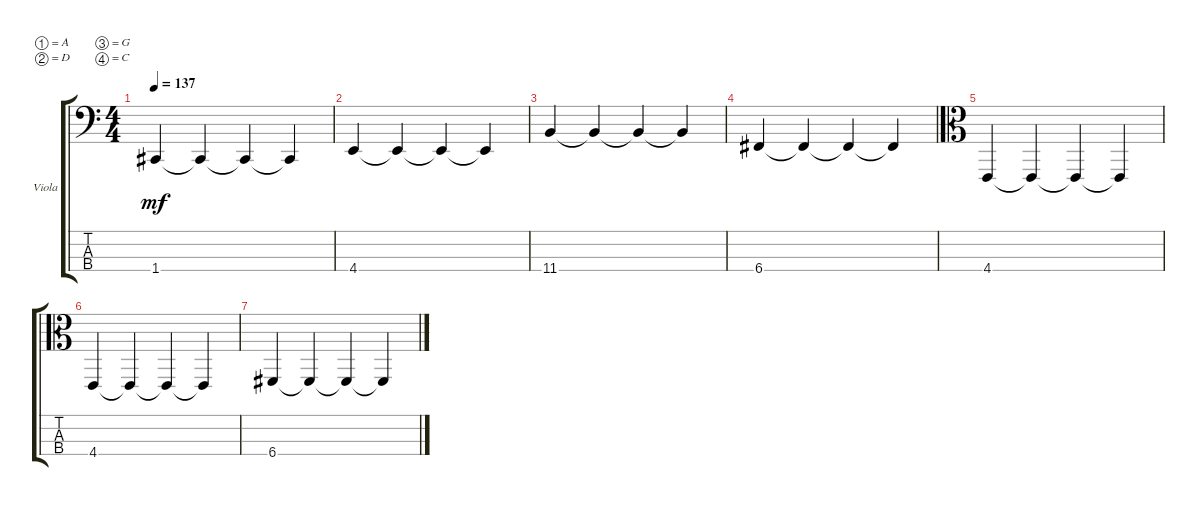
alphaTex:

\defaultSystemsLayout 4
\bracketExtendMode groupsimilarinstruments
\firstSystemTrackNameOrientation horizontal
\otherSystemsTrackNameOrientation horizontal
\track ("Viola" "Viola") {instrument viola}
\staff {score tabs}
\tuning (A4 D4 G3 C2)
\ts (4 4)
\tempo 137
\clef f4
\scale
0.333333
\ks c
1.4.4{dy mf} 1.4{t}.4 1.4{t}.4 1.4{t}.4 |
\scale
0.333333 4.4.4 4.4{t}.4 4.4{t}.4 4.4{t}.4 |
\scale
0.333333 11.4.4 11.4{t}.4 11.4{t}.4 11.4{t}.4 |
\scale
0.333333 6.4.4 6.4{t}.4 6.4{t}.4 6.4{t}.4 |
\clef c3
\scale
0.333333 4.4.4 4.4{t}.4 4.4{t}.4 4.4{t}.4 |
\scale
0.333333 4.4.4 4.4{t}.4 4.4{t}.4 4.4{t}.4 |
\scale
0.333333 6.4.4 6.4{t}.4 6.4{t}.4 6.4{t}.4 |
\scale
0.333333 |
\scale
0.373737 |
\scale
0.313131 |
\scale
0.313131 |
\scale
0.354167 |
\scale
0.322917 |
\scale
0.322917 |
\scale
0.333333 |
\scale
0.333333
